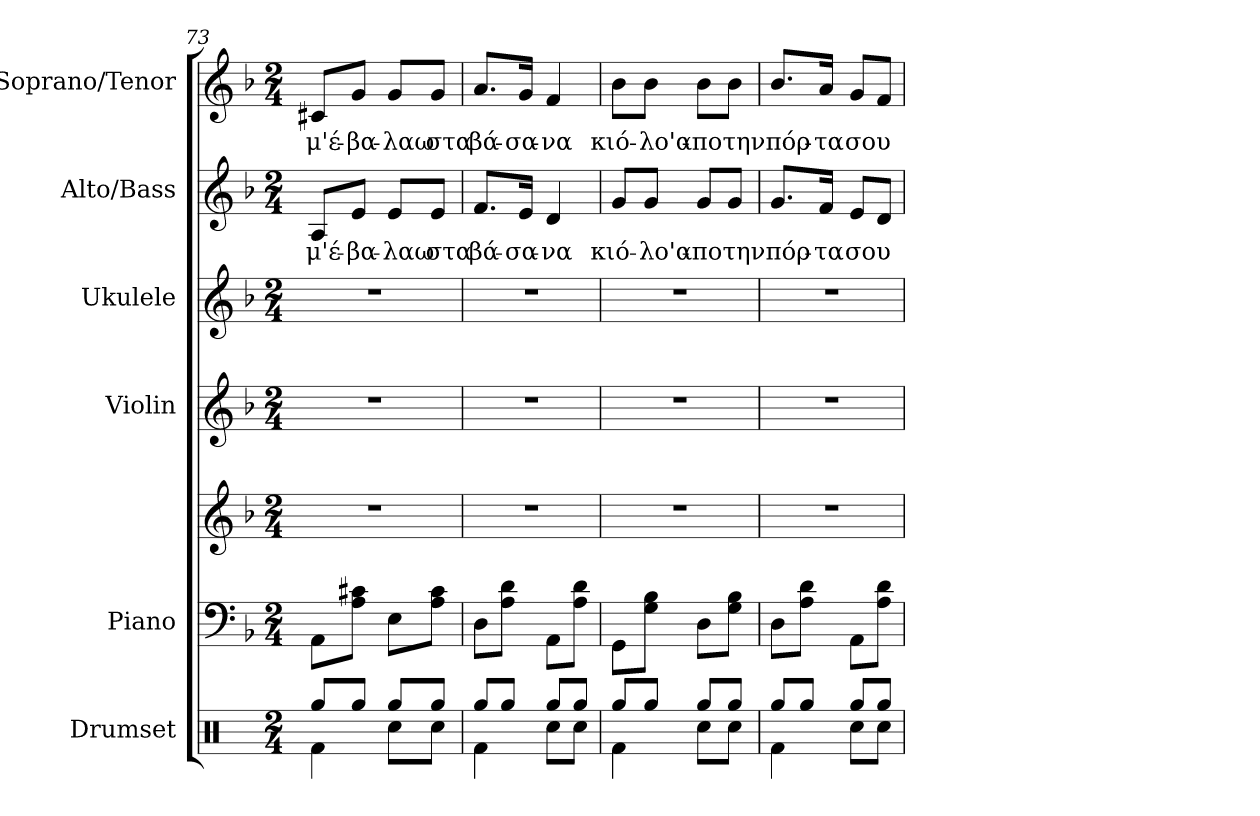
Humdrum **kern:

**kern	**kern	**kern	**kern	**kern	**kern	**text	**kern	**text
*part6	*part5	*part5	*part4	*part3	*part2	*part2	*part1	*part1
*staff7	*staff6	*staff5	*staff4	*staff3	*staff2	*staff2	*staff1	*staff1
*I"Drumset	*I"Piano	*	*I"Violin	*I"Ukulele	*I"Alto/Bass	*	*I"Soprano/Tenor	*
*I'D. Set	*I'Pno	*	*I'Vln.	*I'Uk.	*I'A/B	*	*I'S/T	*
*clefX	*clefF4	*clefG2	*clefG2	*clefG2	*clefG2	*	*clefG2	*
*k[]	*k[b-]	*k[b-]	*k[b-]	*k[b-]	*k[b-]	*	*k[b-]	*
*M2/4	*M2/4	*M2/4	*M2/4	*M2/4	*M2/4	*	*M2/4	*
=73	=73	=73	=73	=73	=73	=73	=73	=73
*^	*	*	*	*	*	*	*	*
!	!	!	!	!	!	!	!LO:LY:b	!	!LO:LY:b
8Rgg/L	4Rf\	8AA\L	2r	2r	2r	8A/L	μ'έ-	8c#X/L	μ'έ-
!	!	!	!	!	!	!	!LO:LY:b	!	!LO:LY:b
8Rgg/J	.	8A\ 8c#X\J	.	.	.	8e/J	-βα-	8g/J	-βα-
!	!	!	!	!	!	!	!LO:LY:b	!	!LO:LY:b
8Rgg/L	8Rcc\L	8E\L	.	.	.	8e/L	-λαω	8g/L	-λαω
!	!	!	!	!	!	!	!LO:LY:b	!	!LO:LY:b
8Rgg/J	8Rcc\J	8A\ 8c#\J	.	.	.	8e/J	στα	8g/J	στα
!!LO:LB:g=z
=74	=74	=74	=74	=74	=74	=74	=74	=74	=74
!	!	!	!	!	!	!	!LO:LY:b	!	!LO:LY:b
8Rgg/L	4Rf\	8D\L	2r	2r	2r	8.f/L	βά-	8.a/L	βά-
8Rgg/J	.	8A\ 8d\J	.	.	.	.	.	.	.
!	!	!	!	!	!	!	!LO:LY:b	!	!LO:LY:b
.	.	.	.	.	.	16e/Jk	-σα-	16g/Jk	-σα-
!	!	!	!	!	!	!	!LO:LY:b	!	!LO:LY:b
8Rgg/L	8Rcc\L	8AA\L	.	.	.	4d/	-να	4f/	-να
8Rgg/J	8Rcc\J	8A\ 8d\J	.	.	.	.	.	.	.
=75	=75	=75	=75	=75	=75	=75	=75	=75	=75
!	!	!	!	!	!	!	!LO:LY:b	!	!LO:LY:b
8Rgg/L	4Rf\	8GG\L	2r	2r	2r	8g/L	κιό-	8b-\L	κιό-
!	!	!	!	!	!	!	!LO:LY:b	!	!LO:LY:b
8Rgg/J	.	8G\ 8B-\J	.	.	.	8g/J	-λο'α-	8b-\J	-λο'α-
!	!	!	!	!	!	!	!LO:LY:b	!	!LO:LY:b
8Rgg/L	8Rcc\L	8D\L	.	.	.	8g/L	-πο	8b-\L	-πο
!	!	!	!	!	!	!	!LO:LY:b	!	!LO:LY:b
8Rgg/J	8Rcc\J	8G\ 8B-\J	.	.	.	8g/J	την	8b-\J	την
=76	=76	=76	=76	=76	=76	=76	=76	=76	=76
!	!	!	!	!	!	!	!LO:LY:b	!	!LO:LY:b
8Rgg/L	4Rf\	8D\L	2r	2r	2r	8.g/L	πόρ-	8.b-/L	πόρ-
8Rgg/J	.	8A\ 8d\J	.	.	.	.	.	.	.
!	!	!	!	!	!	!	!LO:LY:b	!	!LO:LY:b
.	.	.	.	.	.	16f/Jk	-τα	16a/Jk	-τα
!	!	!	!	!	!	!	!LO:LY:b	!	!LO:LY:b
8Rgg/L	8Rcc\L	8AA\L	.	.	.	8e/L	σου	8g/L	σου
8Rgg/J	8Rcc\J	8A\ 8d\J	.	.	.	8d/J	.	8f/J	.
*v	*v	*	*	*	*	*	*	*	*
=	=	=	=	=	=	=	=	=
*-	*-	*-	*-	*-	*-	*-	*-	*-
